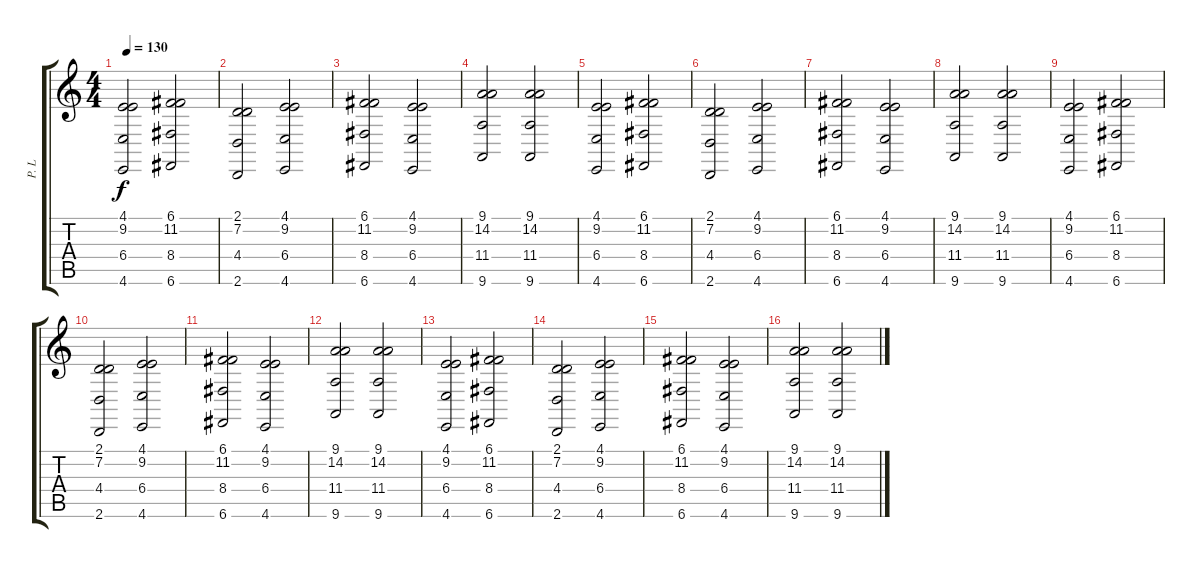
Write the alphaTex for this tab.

\track ("      P. Lof (keyboard)" "      P. L") {instrument stringensemble1}
\staff {score tabs}
\tuning (C4 G3 Eb3 Bb2 F2 C2) {hide}
\ts (4 4)
\tempo 130
\clef g2
\ks c
(4.1 9.2 6.4 4.6).2{dy f} (6.1 11.2 8.4 6.6).2 |
(2.1 7.2 4.4 2.6).2 (4.1 9.2 6.4 4.6).2 |
(6.1 11.2 8.4 6.6).2 (4.1 9.2 6.4 4.6).2 |
(9.1 14.2 11.4 9.6).2 (9.1 14.2 11.4 9.6).2 |
(4.1 9.2 6.4 4.6).2 (6.1 11.2 8.4 6.6).2 |
(2.1 7.2 4.4 2.6).2 (4.1 9.2 6.4 4.6).2 |
(6.1 11.2 8.4 6.6).2 (4.1 9.2 6.4 4.6).2 |
(9.1 14.2 11.4 9.6).2 (9.1 14.2 11.4 9.6).2 |
(4.1 9.2 6.4 4.6).2 (6.1 11.2 8.4 6.6).2 |
(2.1 7.2 4.4 2.6).2 (4.1 9.2 6.4 4.6).2 |
(6.1 11.2 8.4 6.6).2 (4.1 9.2 6.4 4.6).2 |
(9.1 14.2 11.4 9.6).2 (9.1 14.2 11.4 9.6).2 |
(4.1 9.2 6.4 4.6).2 (6.1 11.2 8.4 6.6).2 |
(2.1 7.2 4.4 2.6).2 (4.1 9.2 6.4 4.6).2 |
(6.1 11.2 8.4 6.6).2 (4.1 9.2 6.4 4.6).2 |
(9.1 14.2 11.4 9.6).2 (9.1 14.2 11.4 9.6).2
